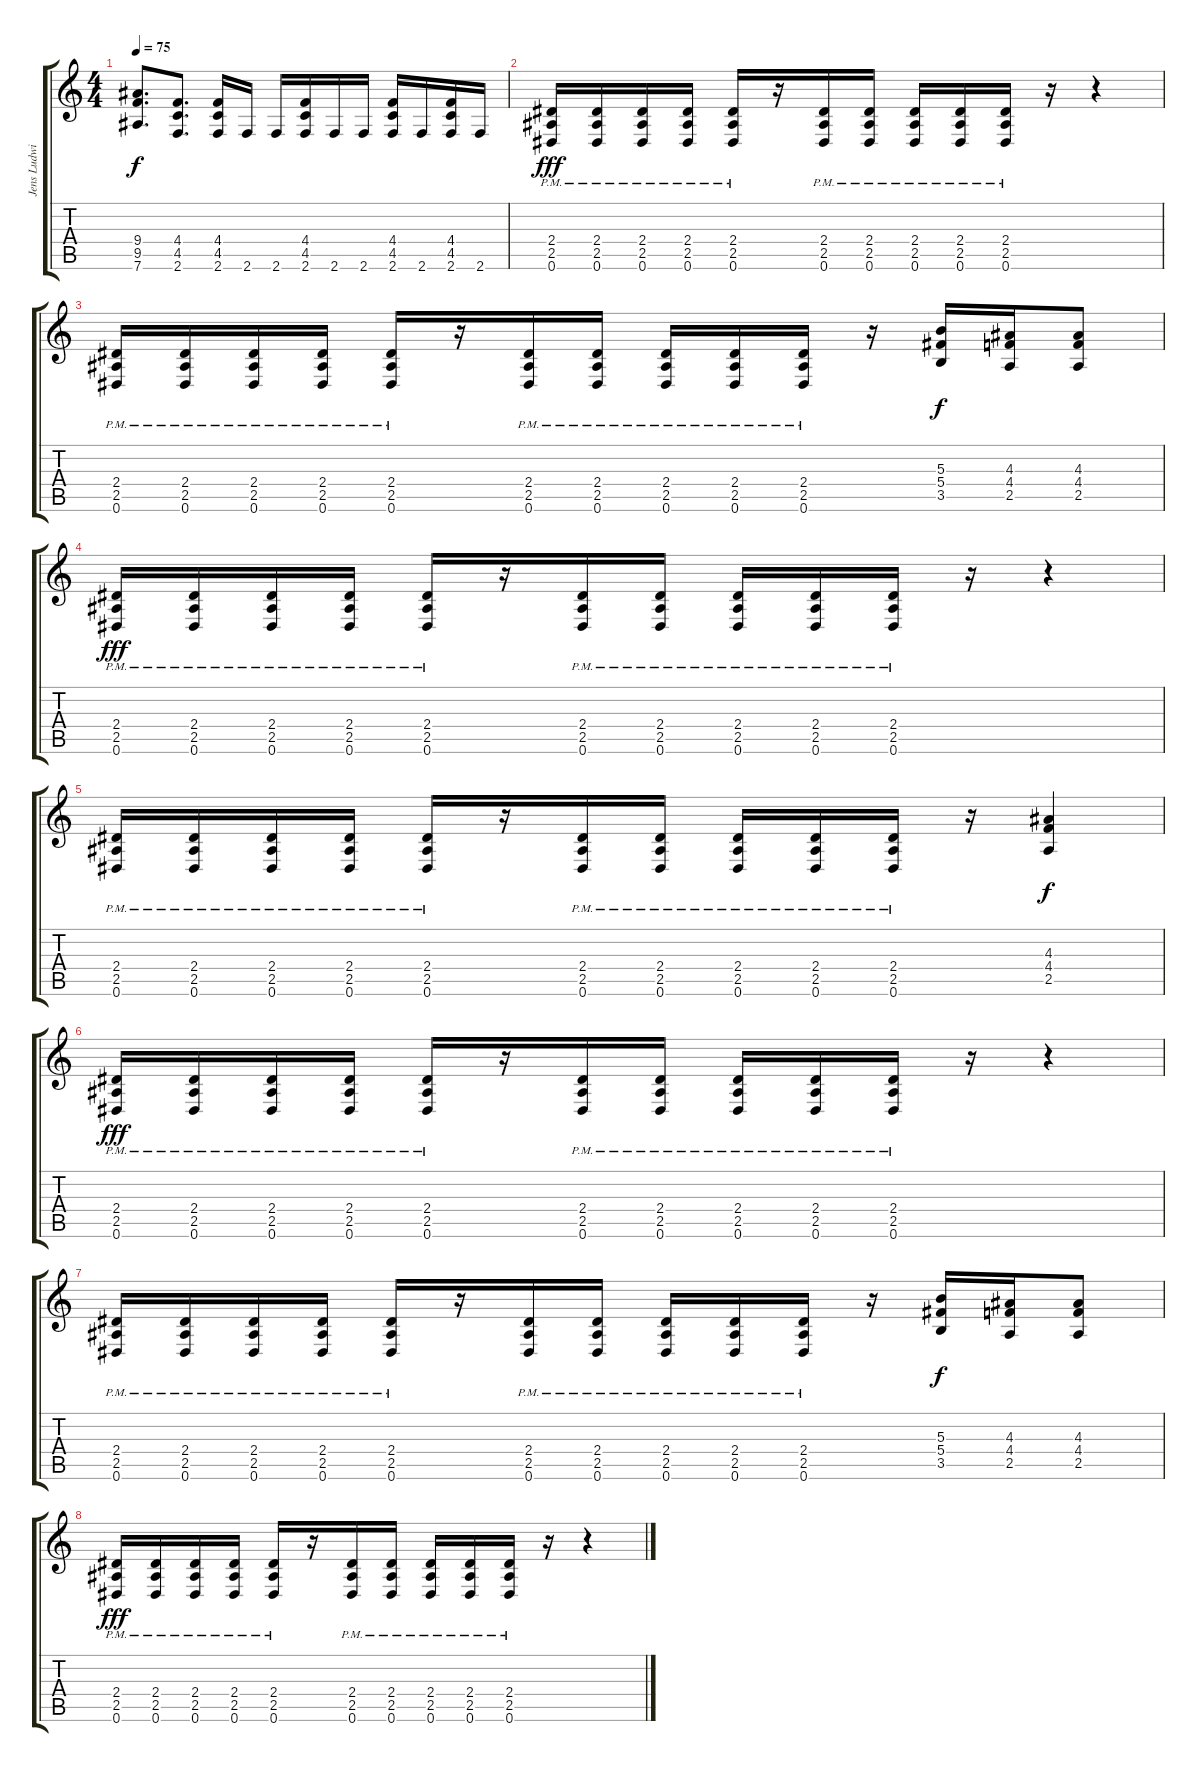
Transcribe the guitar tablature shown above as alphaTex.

\track ("Jens Ludwig" "Jens Ludwi") {instrument distortionguitar}
\staff {score tabs}
\tuning (Eb4 Bb3 Gb3 Db3 Ab2 Eb2) {hide}
\ts (4 4)
\tempo 75
\clef g2
\ks c
(9.4 9.5 7.6).8{d dy f} (4.4 4.5 2.6).8{d} (4.4 4.5 2.6).16 2.6.16 2.6.16 (4.4 4.5 2.6).16 2.6.16 2.6.16 (4.4 4.5 2.6).16 2.6.16 (4.4 4.5 2.6).16 2.6.16 |
(2.4{pm} 2.5{pm} 0.6{pm}).16{dy fff} (2.4{pm} 2.5{pm} 0.6{pm}).16 (2.4{pm} 2.5{pm} 0.6{pm}).16 (2.4{pm} 2.5{pm} 0.6{pm}).16 (2.4{pm} 2.5{pm} 0.6{pm}).16 r.16 (2.4{pm} 2.5{pm} 0.6{pm}).16 (2.4{pm} 2.5{pm} 0.6{pm}).16 (2.4{pm} 2.5{pm} 0.6{pm}).16 (2.4{pm} 2.5{pm} 0.6{pm}).16 (2.4{pm} 2.5{pm} 0.6{pm}).16 r.16 r.4 |
(2.4{pm} 2.5{pm} 0.6{pm}).16 (2.4{pm} 2.5{pm} 0.6{pm}).16 (2.4{pm} 2.5{pm} 0.6{pm}).16 (2.4{pm} 2.5{pm} 0.6{pm}).16 (2.4{pm} 2.5{pm} 0.6{pm}).16 r.16 (2.4{pm} 2.5{pm} 0.6{pm}).16 (2.4{pm} 2.5{pm} 0.6{pm}).16 (2.4{pm} 2.5{pm} 0.6{pm}).16 (2.4{pm} 2.5{pm} 0.6{pm}).16 (2.4{pm} 2.5{pm} 0.6{pm}).16 r.16 (5.3 5.4 3.5).16{dy f} (4.3 4.4 2.5).16 (4.3 4.4 2.5).8 |
(2.4{pm} 2.5{pm} 0.6{pm}).16{dy fff} (2.4{pm} 2.5{pm} 0.6{pm}).16 (2.4{pm} 2.5{pm} 0.6{pm}).16 (2.4{pm} 2.5{pm} 0.6{pm}).16 (2.4{pm} 2.5{pm} 0.6{pm}).16 r.16 (2.4{pm} 2.5{pm} 0.6{pm}).16 (2.4{pm} 2.5{pm} 0.6{pm}).16 (2.4{pm} 2.5{pm} 0.6{pm}).16 (2.4{pm} 2.5{pm} 0.6{pm}).16 (2.4{pm} 2.5{pm} 0.6{pm}).16 r.16 r.4 |
(2.4{pm} 2.5{pm} 0.6{pm}).16 (2.4{pm} 2.5{pm} 0.6{pm}).16 (2.4{pm} 2.5{pm} 0.6{pm}).16 (2.4{pm} 2.5{pm} 0.6{pm}).16 (2.4{pm} 2.5{pm} 0.6{pm}).16 r.16 (2.4{pm} 2.5{pm} 0.6{pm}).16 (2.4{pm} 2.5{pm} 0.6{pm}).16 (2.4{pm} 2.5{pm} 0.6{pm}).16 (2.4{pm} 2.5{pm} 0.6{pm}).16 (2.4{pm} 2.5{pm} 0.6{pm}).16 r.16 (4.3 4.4 2.5).4{dy f} |
(2.4{pm} 2.5{pm} 0.6{pm}).16{dy fff} (2.4{pm} 2.5{pm} 0.6{pm}).16 (2.4{pm} 2.5{pm} 0.6{pm}).16 (2.4{pm} 2.5{pm} 0.6{pm}).16 (2.4{pm} 2.5{pm} 0.6{pm}).16 r.16 (2.4{pm} 2.5{pm} 0.6{pm}).16 (2.4{pm} 2.5{pm} 0.6{pm}).16 (2.4{pm} 2.5{pm} 0.6{pm}).16 (2.4{pm} 2.5{pm} 0.6{pm}).16 (2.4{pm} 2.5{pm} 0.6{pm}).16 r.16 r.4 |
(2.4{pm} 2.5{pm} 0.6{pm}).16 (2.4{pm} 2.5{pm} 0.6{pm}).16 (2.4{pm} 2.5{pm} 0.6{pm}).16 (2.4{pm} 2.5{pm} 0.6{pm}).16 (2.4{pm} 2.5{pm} 0.6{pm}).16 r.16 (2.4{pm} 2.5{pm} 0.6{pm}).16 (2.4{pm} 2.5{pm} 0.6{pm}).16 (2.4{pm} 2.5{pm} 0.6{pm}).16 (2.4{pm} 2.5{pm} 0.6{pm}).16 (2.4{pm} 2.5{pm} 0.6{pm}).16 r.16 (5.3 5.4 3.5).16{dy f} (4.3 4.4 2.5).16 (4.3 4.4 2.5).8 |
(2.4{pm} 2.5{pm} 0.6{pm}).16{dy fff} (2.4{pm} 2.5{pm} 0.6{pm}).16 (2.4{pm} 2.5{pm} 0.6{pm}).16 (2.4{pm} 2.5{pm} 0.6{pm}).16 (2.4{pm} 2.5{pm} 0.6{pm}).16 r.16 (2.4{pm} 2.5{pm} 0.6{pm}).16 (2.4{pm} 2.5{pm} 0.6{pm}).16 (2.4{pm} 2.5{pm} 0.6{pm}).16 (2.4{pm} 2.5{pm} 0.6{pm}).16 (2.4{pm} 2.5{pm} 0.6{pm}).16 r.16 r.4
